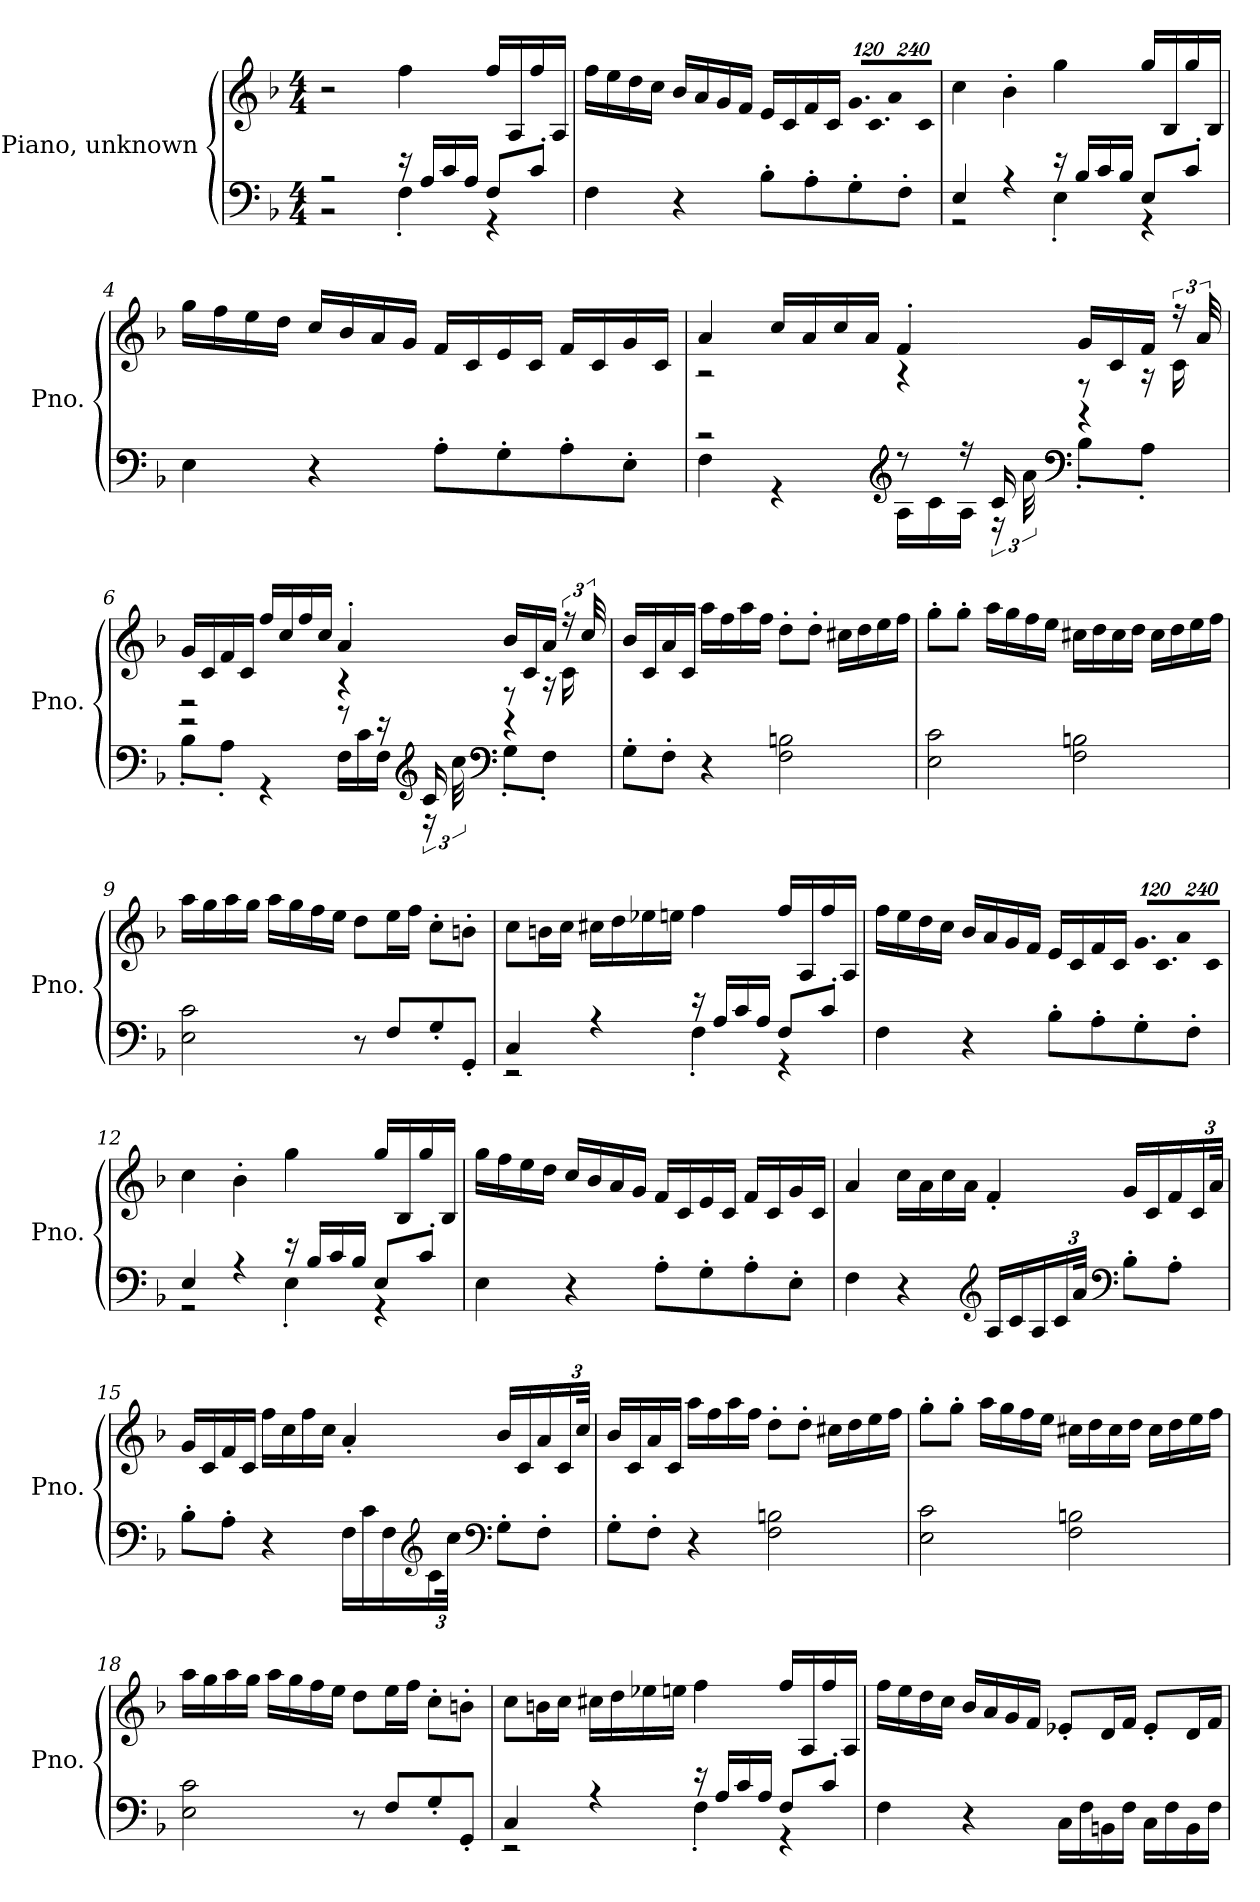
**kern	**kern
*part1	*part1
*staff2	*staff1
*I"Piano, unknown	*
*I'Pno.	*
*clefF4	*clefG2
*k[b-]	*k[b-]
*M4/4	*M4/4
*MM120	*MM120
=1	=1
*^	*
2r	2r	2r
16r	4F'\	4ff\
16A/LL	.	.
16c/	.	.
16A/JJ	.	.
8F/L	4r	16ff/LL
.	.	16A/
8c'/J	.	16ff/
.	.	16A/JJ
*v	*v	*
=2	=2
4F\	16ff\LL
.	16ee\
.	16dd\
.	16cc\JJ
4r	16b-/LL
.	16a/
.	16g/
.	16f/JJ
8B-'\L	16e/LL
.	16c/
8A'\	16f/
.	16c/JJ
*	*Xbrackettup
!	!LO:N:vis=32.
8G'\	1920%103g/LLL
!	!LO:N:vis=32.
.	1920%103c/J
!	!LO:N:vis=16
.	1920%137a/
8F'\J	.
!	!LO:N:vis=16
.	1920%137c/JJ
=3	=3
*^	*
4E/	2r	4cc\
4r	.	4b-'\
16r	4E'\	4gg\
16B-/LL	.	.
16c/	.	.
16B-/JJ	.	.
8E/L	4r	16gg/LL
.	.	16B-/
8c'/J	.	16gg/
.	.	16B-/JJ
*v	*v	*
!!LO:LB:g=z
=4	=4
4E\	16gg\LL
.	16ff\
.	16ee\
.	16dd\JJ
4r	16cc/LL
.	16b-/
.	16a/
.	16g/JJ
8A'\L	16f/LL
.	16c/
8G'\	16e/
.	16c/JJ
8A'\	16f/LL
.	16c/
8E'\J	16g/
.	16c/JJ
=5	=5
*^	*^
2r	4F\	4a/	2r
.	4r	16cc/LL	.
.	.	16a/	.
.	.	16cc/	.
.	.	16a/JJ	.
*clefG2	*	*	*
8r	16A\LL	4f'/	4r
.	16c\	.	.
16r	16A\JJ	.	.
16c/	24r	.	.
.	48a\	.	.
*clefF4	*	*	*
4r	8B-'\L	16g/LL	8r
.	.	16c/	.
.	8A'\J	16f/JJ	16r
*	*	*brackettup	*
.	.	24r	16c\
.	.	48a/	.
!!LO:LB:g=z	!!
=6	=6	=6	=6
2r	8B-'\L	16g/LL	2r
.	.	16c/	.
.	8A'\J	16f/	.
.	.	16c/JJ	.
.	4r	16ff/LL	.
.	.	16cc/	.
.	.	16ff/	.
.	.	16cc/JJ	.
8r	16F\LL	4a'/	4r
.	16c\	.	.
16r	16F\JJ	.	.
*clefG2	*	*	*
16c/	24r	.	.
.	48cc\	.	.
*clefF4	*	*	*
4r	8G'\L	16b-/LL	8r
.	.	16c/	.
.	8F'\J	16a/JJ	16r
.	.	24r	16c\
.	.	48cc/	.
*v	*v	*	*
*	*v	*v
=7	=7
8G'\L	16b-/LL
.	16c/
8F'\J	16a/
.	16c/JJ
4r	16aa\LL
.	16ff\
.	16aa\
.	16ff\JJ
2F\ 2Bn\	8dd'\L
.	8dd'\J
.	16cc#X\LL
.	16dd\
.	16ee\
.	16ff\JJ
!!LO:LB:g=z
=8	=8
2E\ 2c\	8gg'\L
.	8gg'\J
.	16aa\LL
.	16gg\
.	16ff\
.	16ee\JJ
2F\ 2Bn\	16cc#X\LL
.	16dd\
.	16cc#\
.	16dd\JJ
.	16cc#\LL
.	16dd\
.	16ee\
.	16ff\JJ
=9	=9
2E\ 2c\	16aa\LL
.	16gg\
.	16aa\
.	16gg\JJ
.	16aa\LL
.	16gg\
.	16ff\
.	16ee\JJ
8r	8dd\L
8F/L	16ee\L
.	16ff\JJ
8G'/	8cc'\L
8GG'/J	8bn'\J
=10	=10
*^	*
4C/	2r	8cc\L
.	.	16bn\L
.	.	16cc\JJ
4r	.	16cc#X\LL
.	.	16dd\
.	.	16ee-X\
.	.	16een\JJ
16r	4F'\	4ff\
16A/LL	.	.
16c/	.	.
16A/JJ	.	.
8F/L	4r	16ff/LL
.	.	16A/
8c'/J	.	16ff/
.	.	16A/JJ
*v	*v	*
!!LO:LB:g=z
=11	=11
4F\	16ff\LL
.	16ee\
.	16dd\
.	16cc\JJ
4r	16b-/LL
.	16a/
.	16g/
.	16f/JJ
8B-'\L	16e/LL
.	16c/
8A'\	16f/
.	16c/JJ
*	*Xbrackettup
!	!LO:N:vis=32.
8G'\	1920%103g/LLL
!	!LO:N:vis=32.
.	1920%103c/J
!	!LO:N:vis=16
.	1920%137a/
8F'\J	.
!	!LO:N:vis=16
.	1920%137c/JJ
=12	=12
*^	*
4E/	2r	4cc\
4r	.	4b-'\
16r	4E'\	4gg\
16B-/LL	.	.
16c/	.	.
16B-/JJ	.	.
8E/L	4r	16gg/LL
.	.	16B-/
8c'/J	.	16gg/
.	.	16B-/JJ
*v	*v	*
=13	=13
4E\	16gg\LL
.	16ff\
.	16ee\
.	16dd\JJ
4r	16cc/LL
.	16b-/
.	16a/
.	16g/JJ
8A'\L	16f/LL
.	16c/
8G'\	16e/
.	16c/JJ
8A'\	16f/LL
.	16c/
8E'\J	16g/
.	16c/JJ
!!LO:LB:g=z
=14	=14
4F\	4a/
4r	16cc\LL
.	16a\
.	16cc\
.	16a\JJ
*clefG2	*
16A/LL	4f'/
16c/	.
16A/	.
*Xbrackettup	*
24c/	.
48a/JJk	.
*clefF4	*
8B-'\L	16g/LL
.	16c/
8A'\J	16f/
.	24c/
.	48a/JJk
=15	=15
8B-'\L	16g/LL
.	16c/
8A'\J	16f/
.	16c/JJ
4r	16ff\LL
.	16cc\
.	16ff\
.	16cc\JJ
16F\LL	4a'/
16c\	.
16F\	.
*clefG2	*
24c\	.
48cc\JJk	.
*clefF4	*
8G'\L	16b-/LL
.	16c/
8F'\J	16a/
.	24c/
.	48cc/JJk
!!LO:PB:g=z
=16	=16
8G'\L	16b-/LL
.	16c/
8F'\J	16a/
.	16c/JJ
4r	16aa\LL
.	16ff\
.	16aa\
.	16ff\JJ
2F\ 2Bn\	8dd'\L
.	8dd'\J
.	16cc#X\LL
.	16dd\
.	16ee\
.	16ff\JJ
=17	=17
2E\ 2c\	8gg'\L
.	8gg'\J
.	16aa\LL
.	16gg\
.	16ff\
.	16ee\JJ
2F\ 2Bn\	16cc#X\LL
.	16dd\
.	16cc#\
.	16dd\JJ
.	16cc#\LL
.	16dd\
.	16ee\
.	16ff\JJ
=18	=18
2E\ 2c\	16aa\LL
.	16gg\
.	16aa\
.	16gg\JJ
.	16aa\LL
.	16gg\
.	16ff\
.	16ee\JJ
8r	8dd\L
8F/L	16ee\L
.	16ff\JJ
8G'/	8cc'\L
8GG'/J	8bn'\J
!!LO:LB:g=z
=19	=19
*^	*
4C/	2r	8cc\L
.	.	16bn\L
.	.	16cc\JJ
4r	.	16cc#X\LL
.	.	16dd\
.	.	16ee-X\
.	.	16een\JJ
16r	4F'\	4ff\
16A/LL	.	.
16c/	.	.
16A/JJ	.	.
8F/L	4r	16ff/LL
.	.	16A/
8c'/J	.	16ff/
.	.	16A/JJ
*v	*v	*
=20	=20
4F\	16ff\LL
.	16ee\
.	16dd\
.	16cc\JJ
4r	16b-/LL
.	16a/
.	16g/
.	16f/JJ
16C\LL	8e-X'/L
16F\	.
16BBn\	16d/L
16F\JJ	16f/JJ
16C\LL	8e-'/L
16F\	.
16BB\	16d/L
16F\JJ	16f/JJ
=	=
*-	*-
